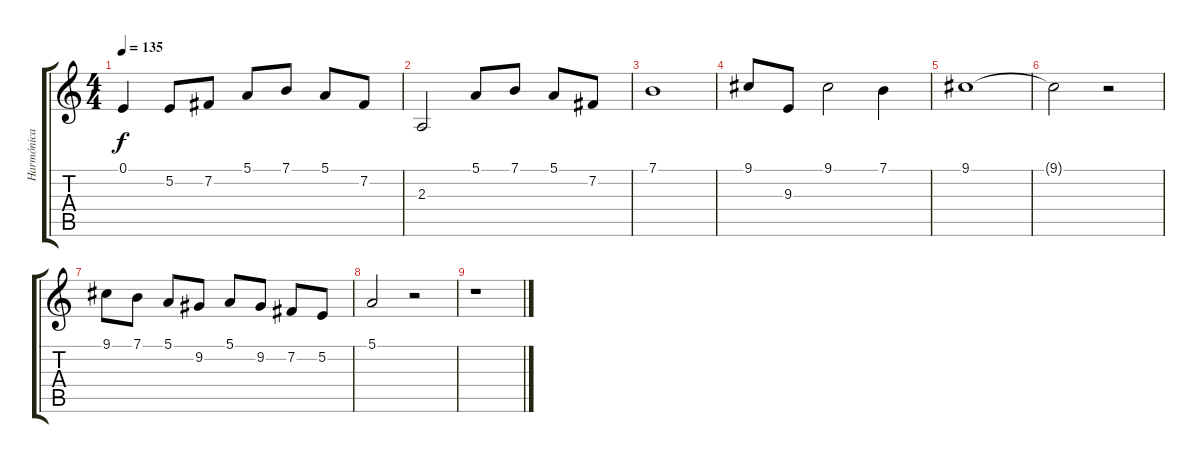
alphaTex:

\track ("Harmónica" "Harmónica") {instrument harmonica}
\staff {score tabs}
\tuning (E4 B3 G3 D3 A2 E2) {hide}
\ts (4 4)
\tempo 135
\clef g2
\ks c
0.1.4{dy f} 5.2.8 7.2.8 5.1.8 7.1.8 5.1.8 7.2.8 |
2.3.2 5.1.8 7.1.8 5.1.8 7.2.8 |
7.1.1 |
9.1.8 9.3.8 9.1.2 7.1.4 |
9.1.1 |
9.1{t}.2 r.2 |
9.1.8 7.1.8 5.1.8 9.2.8 5.1.8 9.2.8 7.2.8 5.2.8 |
5.1.2 r.2 |
r.1
